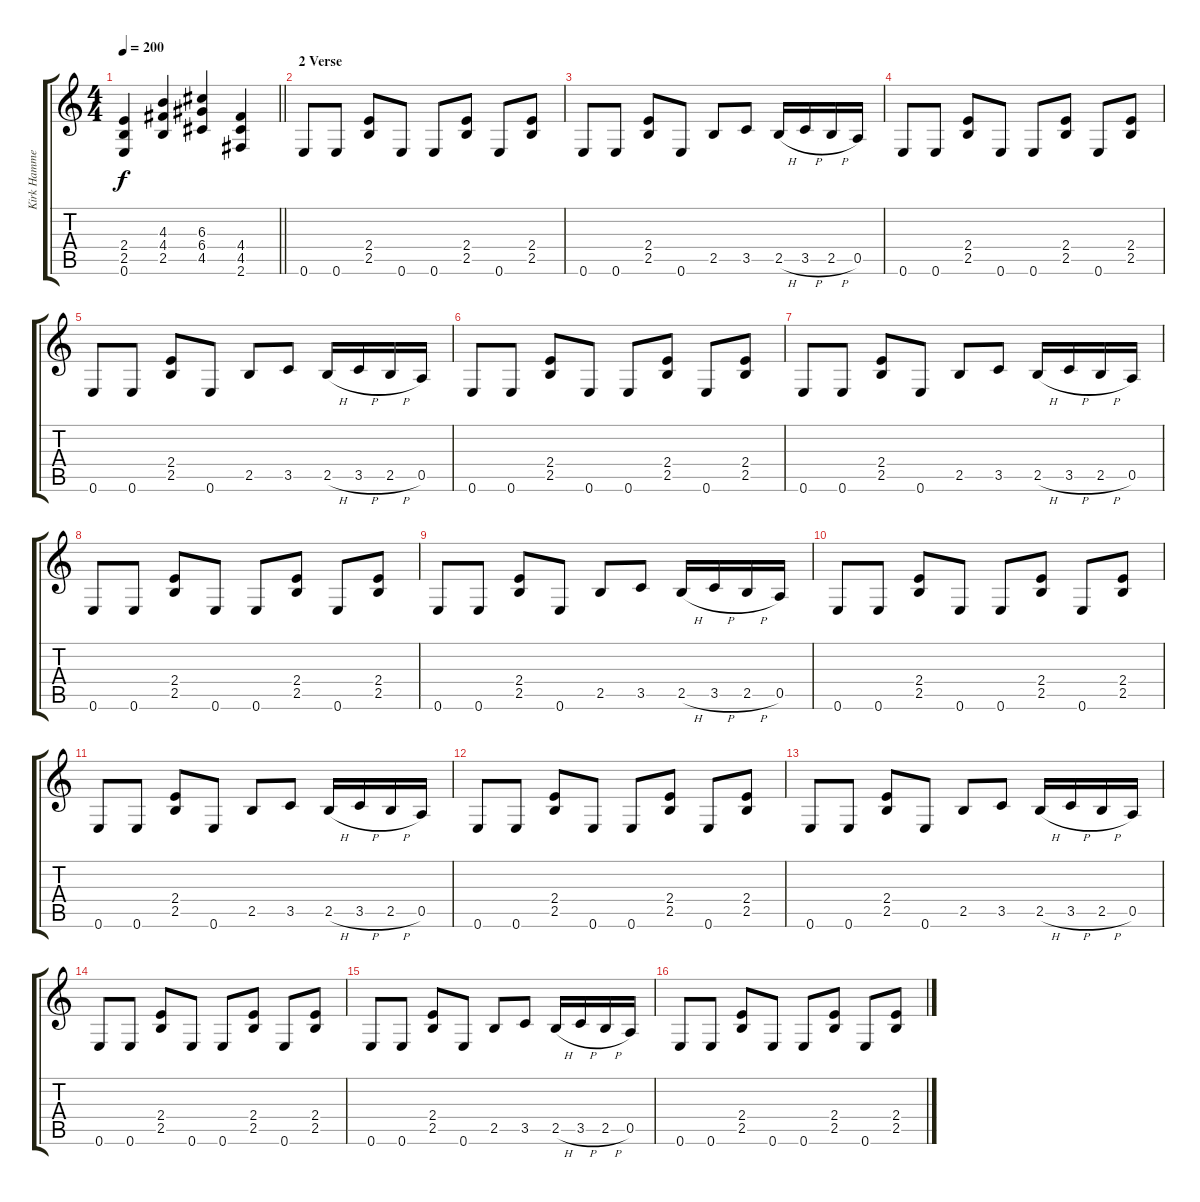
\track ("Kirk Hammet (Guitar)" "Kirk Hamme") {instrument distortionguitar}
\staff {score tabs}
\tuning (E4 B3 G3 D3 A2 E2) {hide}
\ts (4 4)
\tempo 200
\clef g2
\barLineRight lightlight
\ks c
(2.4{t} 2.5{t} 0.6{t}).4{dy f} (4.3 4.4 2.5).4{volume 14} (6.3 6.4 4.5).4 (4.4 4.5 2.6).4 |
\section ("" "2 Verse")
0.6.8 0.6.8 (2.4 2.5).8 0.6.8 0.6.8 (2.4 2.5).8 0.6.8 (2.4 2.5).8 |
0.6.8 0.6.8 (2.4 2.5).8 0.6.8 2.5.8 3.5.8 2.5{h}.16 3.5{h}.16 2.5{h}.16 0.5.16 |
0.6.8 0.6.8 (2.4 2.5).8 0.6.8 0.6.8 (2.4 2.5).8 0.6.8 (2.4 2.5).8 |
0.6.8 0.6.8 (2.4 2.5).8 0.6.8 2.5.8 3.5.8 2.5{h}.16 3.5{h}.16 2.5{h}.16 0.5.16 |
0.6.8 0.6.8 (2.4 2.5).8 0.6.8 0.6.8 (2.4 2.5).8 0.6.8 (2.4 2.5).8 |
0.6.8 0.6.8 (2.4 2.5).8 0.6.8 2.5.8 3.5.8 2.5{h}.16 3.5{h}.16 2.5{h}.16 0.5.16 |
0.6.8 0.6.8 (2.4 2.5).8 0.6.8 0.6.8 (2.4 2.5).8 0.6.8 (2.4 2.5).8 |
0.6.8 0.6.8 (2.4 2.5).8 0.6.8 2.5.8 3.5.8 2.5{h}.16 3.5{h}.16 2.5{h}.16 0.5.16 |
0.6.8 0.6.8 (2.4 2.5).8 0.6.8 0.6.8 (2.4 2.5).8 0.6.8 (2.4 2.5).8 |
0.6.8 0.6.8 (2.4 2.5).8 0.6.8 2.5.8 3.5.8 2.5{h}.16 3.5{h}.16 2.5{h}.16 0.5.16 |
0.6.8 0.6.8 (2.4 2.5).8 0.6.8 0.6.8 (2.4 2.5).8 0.6.8 (2.4 2.5).8 |
0.6.8 0.6.8 (2.4 2.5).8 0.6.8 2.5.8 3.5.8 2.5{h}.16 3.5{h}.16 2.5{h}.16 0.5.16 |
0.6.8 0.6.8 (2.4 2.5).8 0.6.8 0.6.8 (2.4 2.5).8 0.6.8 (2.4 2.5).8 |
0.6.8 0.6.8 (2.4 2.5).8 0.6.8 2.5.8 3.5.8 2.5{h}.16 3.5{h}.16 2.5{h}.16 0.5.16 |
0.6.8 0.6.8 (2.4 2.5).8 0.6.8 0.6.8 (2.4 2.5).8 0.6.8 (2.4 2.5).8
